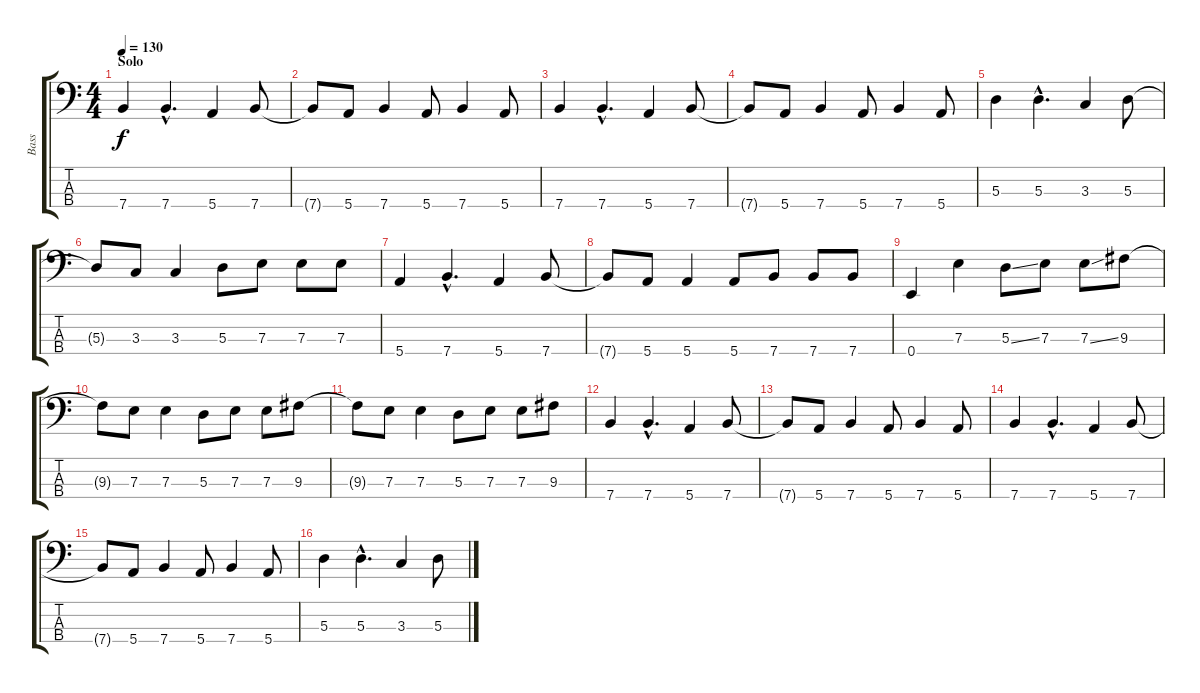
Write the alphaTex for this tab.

\track ("Bass" "Bass") {instrument electricbassfinger}
\staff {score tabs}
\tuning (G2 D2 A1 E1) {hide}
\ts (4 4)
\section ("" "Solo")
\tempo 130
\clef f4
\ks c
7.4.4{dy f} 7.4{hac}.4{d} 5.4.4 7.4.8 |
7.4{t}.8 5.4.8 7.4.4 5.4.8 7.4.4 5.4.8 |
7.4.4 7.4{hac}.4{d} 5.4.4 7.4.8 |
7.4{t}.8 5.4.8 7.4.4 5.4.8 7.4.4 5.4.8 |
5.3.4 5.3{hac}.4{d} 3.3.4 5.3.8 |
5.3{t}.8 3.3.8 3.3.4 5.3.8 7.3.8 7.3.8 7.3.8 |
5.4.4 7.4{hac}.4{d} 5.4.4 7.4.8 |
7.4{t}.8 5.4.8 5.4.4 5.4.8 7.4.8 7.4.8 7.4.8 |
0.4.4 7.3.4 5.3{ss}.8 7.3.8 7.3{ss}.8 9.3.8 |
9.3{t}.8 7.3.8 7.3.4 5.3.8 7.3.8 7.3.8 9.3.8 |
9.3{t}.8 7.3.8 7.3.4 5.3.8 7.3.8 7.3.8 9.3.8 |
7.4.4 7.4{hac}.4{d} 5.4.4 7.4.8 |
7.4{t}.8 5.4.8 7.4.4 5.4.8 7.4.4 5.4.8 |
7.4.4 7.4{hac}.4{d} 5.4.4 7.4.8 |
7.4{t}.8 5.4.8 7.4.4 5.4.8 7.4.4 5.4.8 |
5.3.4 5.3{hac}.4{d} 3.3.4 5.3.8
